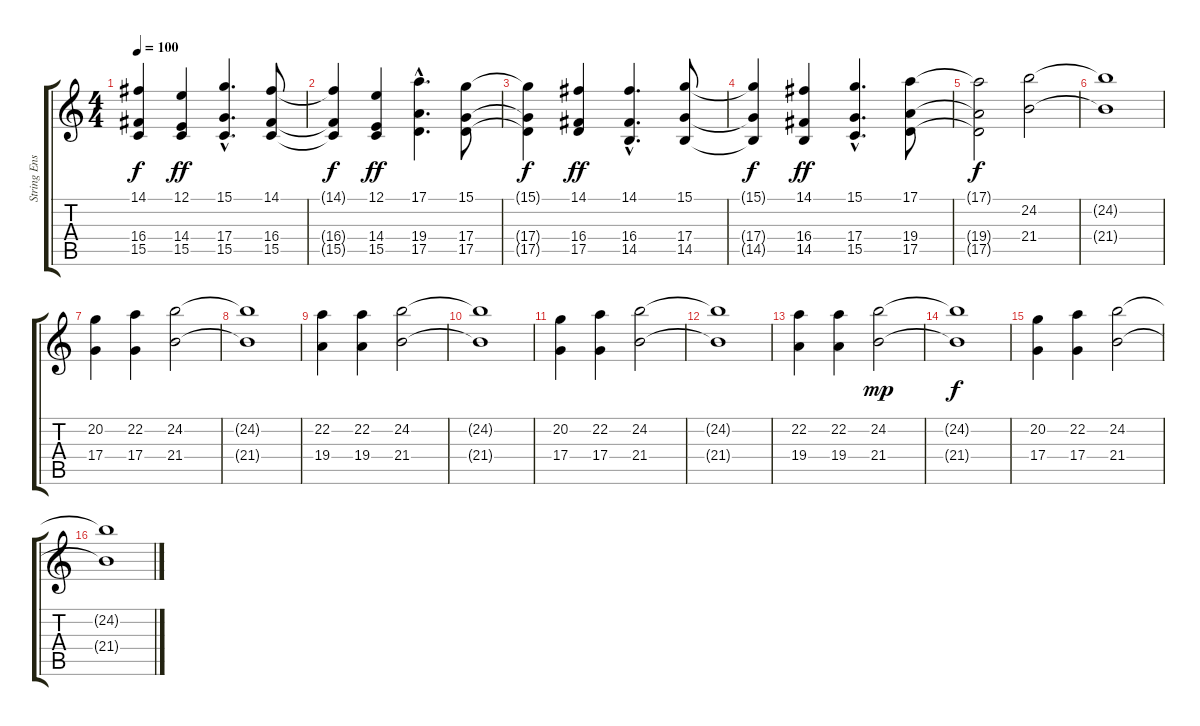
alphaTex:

\track ("String Ensemble" "String Ens") {instrument stringensemble1}
\staff {score tabs}
\tuning (E4 B3 G3 D3 A2 E2) {hide}
\ts (4 4)
\tempo 100
\clef g2
\ks c
(14.1{t} 16.4{t} 15.5{t}).4{dy f} (12.1 14.4 15.5).4{dy ff} (15.1{hac} 17.4{hac} 15.5{hac}).4{d} (14.1 16.4 15.5).8 |
(14.1{t} 16.4{t} 15.5{t}).4{dy f} (12.1 14.4 15.5).4{dy ff} (17.1{hac} 19.4{hac} 17.5{hac}).4{d} (15.1 17.4 17.5).8 |
(15.1{t} 17.4{t} 17.5{t}).4{dy f} (14.1 16.4 17.5).4{dy ff} (14.1{hac} 16.4{hac} 14.5{hac}).4{d} (15.1 17.4 14.5).8 |
(15.1{t} 17.4{t} 14.5{t}).4{dy f} (14.1 16.4 14.5).4{dy ff} (15.1{hac} 17.4{hac} 15.5{hac}).4{d} (17.1 19.4 17.5).8 |
(17.1{t} 19.4{t} 17.5{t}).2{dy f} (24.2 21.4).2 |
(24.2{t} 21.4{t}).1 |
(20.2 17.4).4 (22.2 17.4).4 (24.2 21.4).2 |
(24.2{t} 21.4{t}).1 |
(22.2 19.4).4 (22.2 19.4).4 (24.2 21.4).2 |
(24.2{t} 21.4{t}).1 |
(20.2 17.4).4 (22.2 17.4).4 (24.2 21.4).2 |
(24.2{t} 21.4{t}).1 |
(22.2 19.4).4 (22.2 19.4).4 (24.2 21.4).2{dy mp} |
(24.2{t} 21.4{t}).1{dy f} |
(20.2 17.4).4 (22.2 17.4).4 (24.2 21.4).2 |
(24.2{t} 21.4{t}).1
